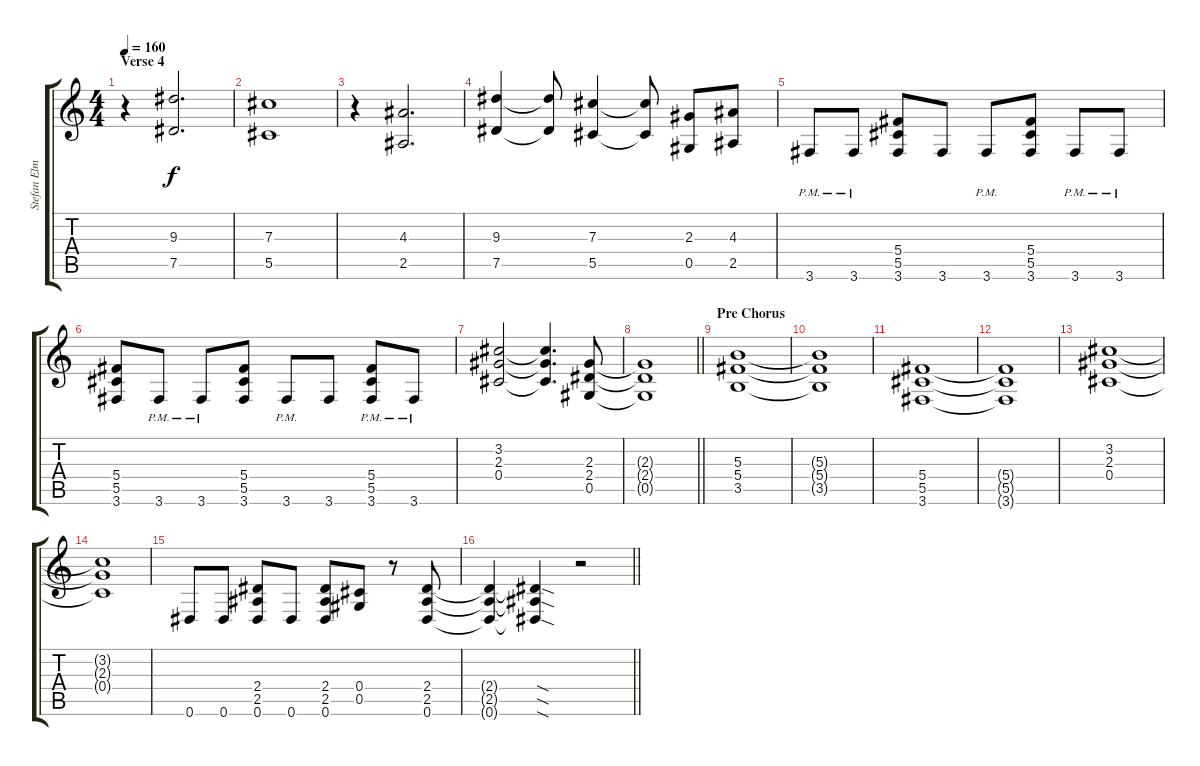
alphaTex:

\track ("Stefan Elmgren" "Stefan Elm") {instrument distortionguitar}
\staff {score tabs}
\tuning (Eb4 Bb3 Gb3 Db3 Ab2 Eb2) {hide}
\ts (4 4)
\section ("" "Verse 4")
\tempo 160
\clef g2
\ks c
r.4{dy f volume 9} (9.3 7.5).2{d} |
(7.3 5.5).1 |
r.4 (4.3 2.5).2{d} |
(9.3 7.5).4 (9.3{t} 7.5{t}).8 (7.3 5.5).4 (7.3{t} 5.5{t}).8 (2.3 0.5).8 (4.3 2.5).8 |
3.6{pm}.8{volume 15} 3.6{pm}.8 (5.4 5.5 3.6).8 3.6.8 3.6{pm}.8 (5.4 5.5 3.6).8 3.6{pm}.8 3.6{pm}.8 |
(5.4 5.5 3.6).8 3.6{pm}.8 3.6{pm}.8 (5.4 5.5 3.6).8 3.6{pm}.8 3.6.8 (5.4 5.5 3.6{pm}).8 3.6{pm}.8 |
(3.2 2.3 0.4).2 (3.2{t} 2.3{t} 0.4{t}).4{d} (2.3 2.4 0.5).8 |
\barLineRight lightlight
(2.3{t} 2.4{t} 0.5{t}).1 |
\section ("" "Pre Chorus")
(5.3 5.4 3.5).1 |
(5.3{t} 5.4{t} 3.5{t}).1 |
(5.4 5.5 3.6).1 |
(5.4{t} 5.5{t} 3.6{t}).1 |
(3.2 2.3 0.4).1 |
(3.2{t} 2.3{t} 0.4{t}).1 |
0.6.8 0.6.8 (2.4 2.5 0.6).8 0.6.8 (2.4 2.5 0.6).8 (0.4 0.5).8 r.8 (2.4 2.5 0.6).8 |
\barLineRight lightlight
(2.4{t} 2.5{t} 0.6{t}).4 (2.4{sod t} 2.5{sod t} 0.6{sod t}).4 r.2
